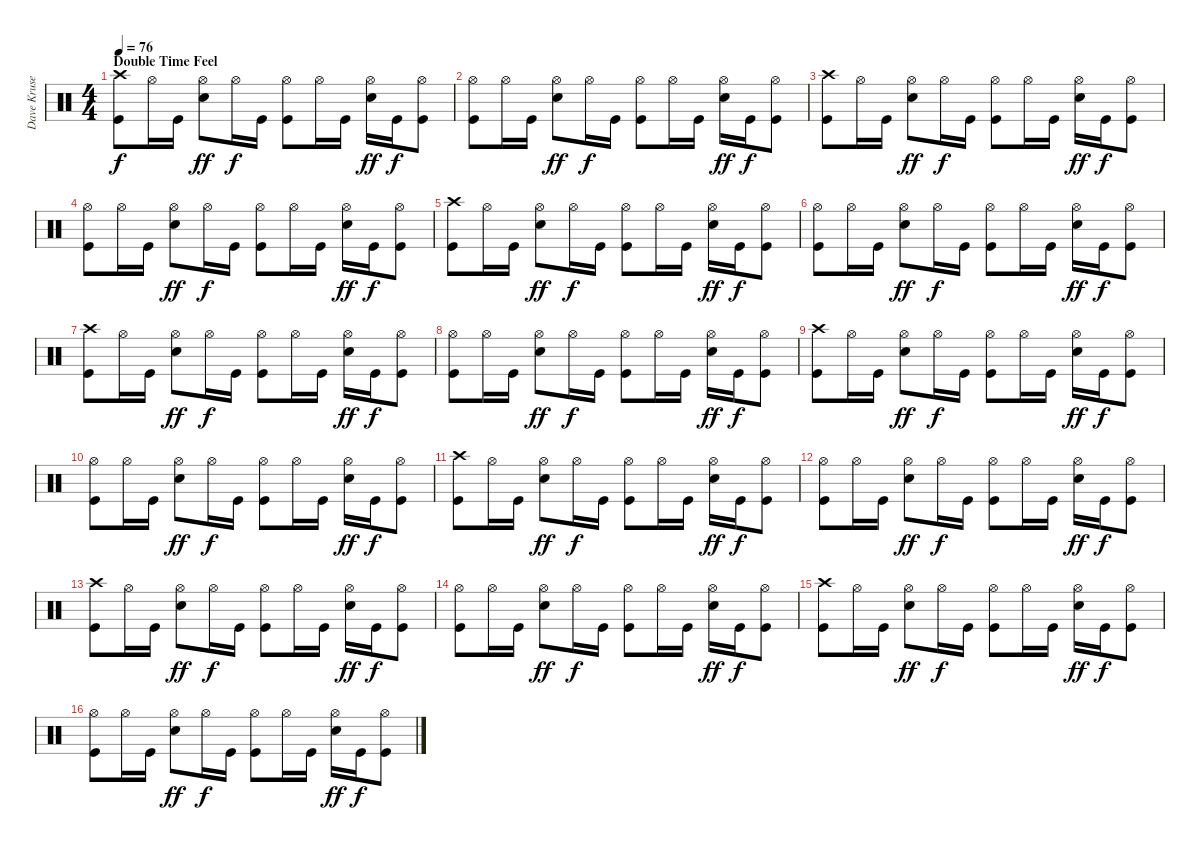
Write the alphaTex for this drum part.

\track ("Dave Krusen - Drums" "Dave Kruse") {instrument percussion}
\staff {score}
\articulation defaults
\ts (4 4)
\section ("" "Double Time Feel")
\tempo 76
\clef neutral
\ks c
("Crash high (hit)" "Kick (hit)").8{dy f} "Hi-Hat (open)".16 "Kick (hit)".16 ("Electric Snare (hit)" "Hi-Hat (open)").8{dy ff} "Hi-Hat (open)".16{dy f} "Kick (hit)".16 ("Kick (hit)" "Hi-Hat (open)").8 "Hi-Hat (open)".16 "Kick (hit)".16 ("Electric Snare (hit)" "Hi-Hat (open)").16{dy ff} "Kick (hit)".16{dy f} ("Kick (hit)" "Hi-Hat (open)").8 |
("Hi-Hat (open)" "Kick (hit)").8 "Hi-Hat (open)".16 "Kick (hit)".16 ("Electric Snare (hit)" "Hi-Hat (open)").8{dy ff} "Hi-Hat (open)".16{dy f} "Kick (hit)".16 ("Kick (hit)" "Hi-Hat (open)").8 "Hi-Hat (open)".16 "Kick (hit)".16 ("Electric Snare (hit)" "Hi-Hat (open)").16{dy ff} "Kick (hit)".16{dy f} ("Kick (hit)" "Hi-Hat (open)").8 |
("Crash high (hit)" "Kick (hit)").8 "Hi-Hat (open)".16 "Kick (hit)".16 ("Electric Snare (hit)" "Hi-Hat (open)").8{dy ff} "Hi-Hat (open)".16{dy f} "Kick (hit)".16 ("Kick (hit)" "Hi-Hat (open)").8 "Hi-Hat (open)".16 "Kick (hit)".16 ("Electric Snare (hit)" "Hi-Hat (open)").16{dy ff} "Kick (hit)".16{dy f} ("Kick (hit)" "Hi-Hat (open)").8 |
("Hi-Hat (open)" "Kick (hit)").8 "Hi-Hat (open)".16 "Kick (hit)".16 ("Electric Snare (hit)" "Hi-Hat (open)").8{dy ff} "Hi-Hat (open)".16{dy f} "Kick (hit)".16 ("Kick (hit)" "Hi-Hat (open)").8 "Hi-Hat (open)".16 "Kick (hit)".16 ("Electric Snare (hit)" "Hi-Hat (open)").16{dy ff} "Kick (hit)".16{dy f} ("Kick (hit)" "Hi-Hat (open)").8 |
("Crash high (hit)" "Kick (hit)").8 "Hi-Hat (open)".16 "Kick (hit)".16 ("Electric Snare (hit)" "Hi-Hat (open)").8{dy ff} "Hi-Hat (open)".16{dy f} "Kick (hit)".16 ("Kick (hit)" "Hi-Hat (open)").8 "Hi-Hat (open)".16 "Kick (hit)".16 ("Electric Snare (hit)" "Hi-Hat (open)").16{dy ff} "Kick (hit)".16{dy f} ("Kick (hit)" "Hi-Hat (open)").8 |
("Hi-Hat (open)" "Kick (hit)").8 "Hi-Hat (open)".16 "Kick (hit)".16 ("Electric Snare (hit)" "Hi-Hat (open)").8{dy ff} "Hi-Hat (open)".16{dy f} "Kick (hit)".16 ("Kick (hit)" "Hi-Hat (open)").8 "Hi-Hat (open)".16 "Kick (hit)".16 ("Electric Snare (hit)" "Hi-Hat (open)").16{dy ff} "Kick (hit)".16{dy f} ("Kick (hit)" "Hi-Hat (open)").8 |
("Crash high (hit)" "Kick (hit)").8 "Hi-Hat (open)".16 "Kick (hit)".16 ("Electric Snare (hit)" "Hi-Hat (open)").8{dy ff} "Hi-Hat (open)".16{dy f} "Kick (hit)".16 ("Kick (hit)" "Hi-Hat (open)").8 "Hi-Hat (open)".16 "Kick (hit)".16 ("Electric Snare (hit)" "Hi-Hat (open)").16{dy ff} "Kick (hit)".16{dy f} ("Kick (hit)" "Hi-Hat (open)").8 |
("Hi-Hat (open)" "Kick (hit)").8 "Hi-Hat (open)".16 "Kick (hit)".16 ("Electric Snare (hit)" "Hi-Hat (open)").8{dy ff} "Hi-Hat (open)".16{dy f} "Kick (hit)".16 ("Kick (hit)" "Hi-Hat (open)").8 "Hi-Hat (open)".16 "Kick (hit)".16 ("Electric Snare (hit)" "Hi-Hat (open)").16{dy ff} "Kick (hit)".16{dy f} ("Kick (hit)" "Hi-Hat (open)").8 |
("Crash high (hit)" "Kick (hit)").8 "Hi-Hat (open)".16 "Kick (hit)".16 ("Electric Snare (hit)" "Hi-Hat (open)").8{dy ff} "Hi-Hat (open)".16{dy f} "Kick (hit)".16 ("Kick (hit)" "Hi-Hat (open)").8 "Hi-Hat (open)".16 "Kick (hit)".16 ("Electric Snare (hit)" "Hi-Hat (open)").16{dy ff} "Kick (hit)".16{dy f} ("Kick (hit)" "Hi-Hat (open)").8 |
("Hi-Hat (open)" "Kick (hit)").8 "Hi-Hat (open)".16 "Kick (hit)".16 ("Electric Snare (hit)" "Hi-Hat (open)").8{dy ff} "Hi-Hat (open)".16{dy f} "Kick (hit)".16 ("Kick (hit)" "Hi-Hat (open)").8 "Hi-Hat (open)".16 "Kick (hit)".16 ("Electric Snare (hit)" "Hi-Hat (open)").16{dy ff} "Kick (hit)".16{dy f} ("Kick (hit)" "Hi-Hat (open)").8 |
("Crash high (hit)" "Kick (hit)").8 "Hi-Hat (open)".16 "Kick (hit)".16 ("Electric Snare (hit)" "Hi-Hat (open)").8{dy ff} "Hi-Hat (open)".16{dy f} "Kick (hit)".16 ("Kick (hit)" "Hi-Hat (open)").8 "Hi-Hat (open)".16 "Kick (hit)".16 ("Electric Snare (hit)" "Hi-Hat (open)").16{dy ff} "Kick (hit)".16{dy f} ("Kick (hit)" "Hi-Hat (open)").8 |
("Hi-Hat (open)" "Kick (hit)").8 "Hi-Hat (open)".16 "Kick (hit)".16 ("Electric Snare (hit)" "Hi-Hat (open)").8{dy ff} "Hi-Hat (open)".16{dy f} "Kick (hit)".16 ("Kick (hit)" "Hi-Hat (open)").8 "Hi-Hat (open)".16 "Kick (hit)".16 ("Electric Snare (hit)" "Hi-Hat (open)").16{dy ff} "Kick (hit)".16{dy f} ("Kick (hit)" "Hi-Hat (open)").8 |
("Crash high (hit)" "Kick (hit)").8 "Hi-Hat (open)".16 "Kick (hit)".16 ("Electric Snare (hit)" "Hi-Hat (open)").8{dy ff} "Hi-Hat (open)".16{dy f} "Kick (hit)".16 ("Kick (hit)" "Hi-Hat (open)").8 "Hi-Hat (open)".16 "Kick (hit)".16 ("Electric Snare (hit)" "Hi-Hat (open)").16{dy ff} "Kick (hit)".16{dy f} ("Kick (hit)" "Hi-Hat (open)").8 |
("Hi-Hat (open)" "Kick (hit)").8 "Hi-Hat (open)".16 "Kick (hit)".16 ("Electric Snare (hit)" "Hi-Hat (open)").8{dy ff} "Hi-Hat (open)".16{dy f} "Kick (hit)".16 ("Kick (hit)" "Hi-Hat (open)").8 "Hi-Hat (open)".16 "Kick (hit)".16 ("Electric Snare (hit)" "Hi-Hat (open)").16{dy ff} "Kick (hit)".16{dy f} ("Kick (hit)" "Hi-Hat (open)").8 |
("Crash high (hit)" "Kick (hit)").8 "Hi-Hat (open)".16 "Kick (hit)".16 ("Electric Snare (hit)" "Hi-Hat (open)").8{dy ff} "Hi-Hat (open)".16{dy f} "Kick (hit)".16 ("Kick (hit)" "Hi-Hat (open)").8 "Hi-Hat (open)".16 "Kick (hit)".16 ("Electric Snare (hit)" "Hi-Hat (open)").16{dy ff} "Kick (hit)".16{dy f} ("Kick (hit)" "Hi-Hat (open)").8 |
("Hi-Hat (open)" "Kick (hit)").8 "Hi-Hat (open)".16 "Kick (hit)".16 ("Electric Snare (hit)" "Hi-Hat (open)").8{dy ff} "Hi-Hat (open)".16{dy f} "Kick (hit)".16 ("Kick (hit)" "Hi-Hat (open)").8 "Hi-Hat (open)".16 "Kick (hit)".16 ("Electric Snare (hit)" "Hi-Hat (open)").16{dy ff} "Kick (hit)".16{dy f} ("Kick (hit)" "Hi-Hat (open)").8
